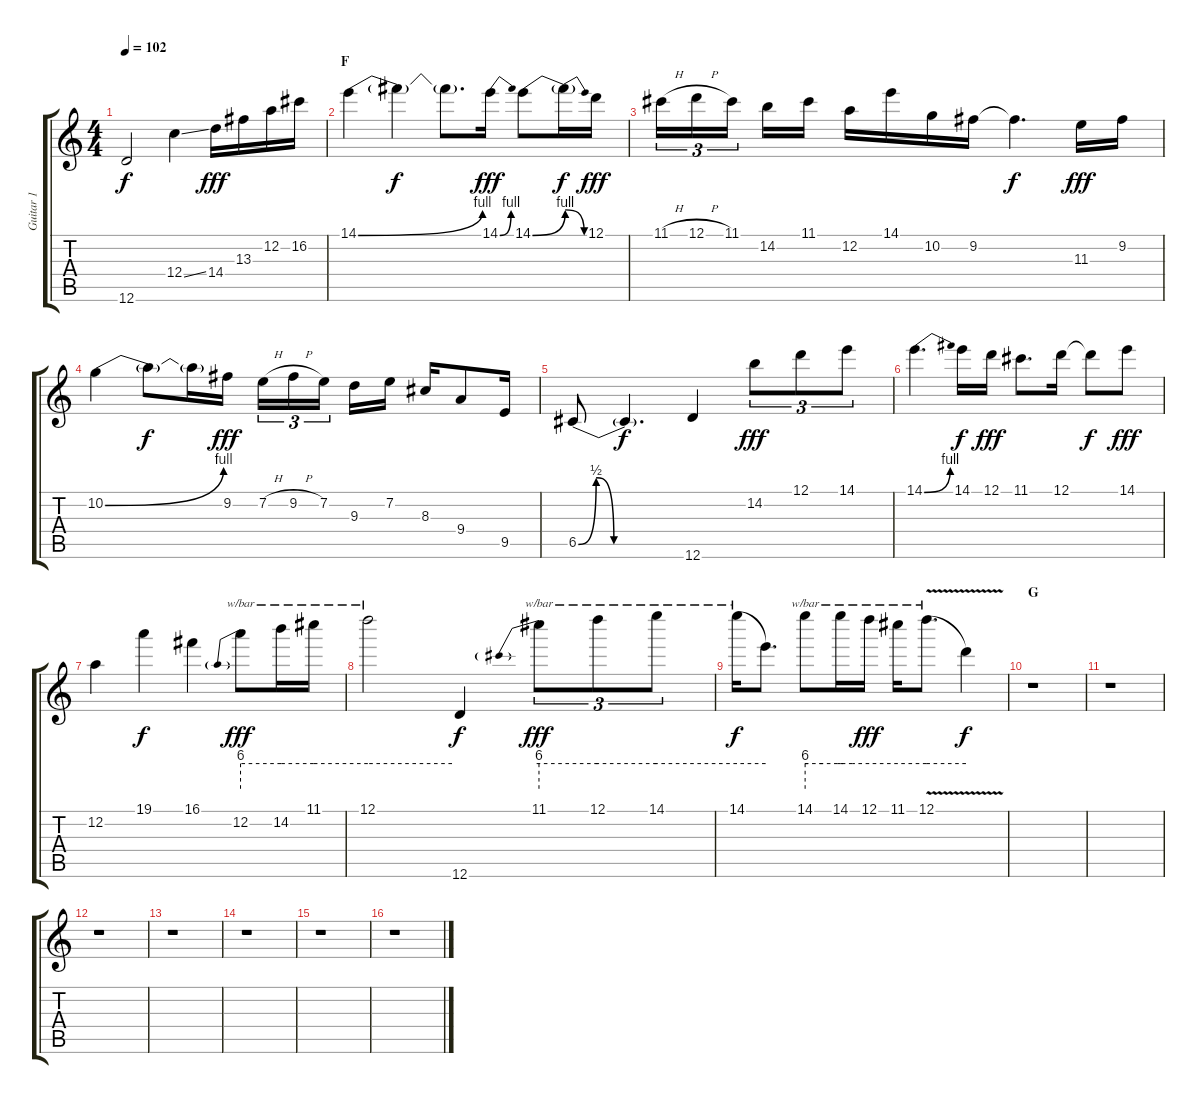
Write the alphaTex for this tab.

\track ("Guitar 1" "Guitar 1") {instrument distortionguitar}
\staff {score tabs}
\tuning (D4 A3 F3 C3 G2 D2) {hide}
\ts (4 4)
\tempo 102
\clef g2
\ks c
12.6.2{dy f} 12.4{ss}.4 14.4.16{dy fff} 13.3.16 12.2.16 16.2.16 |
\section ("" "F")
14.1{be (bend 0 0 60 4)}.4 14.1{t}.4{dy f} 14.1{t}.8{d} 14.1{be (bend 0 0 60 4)}.16{dy fff} 14.1{be (bend 0 0 60 4)}.8 14.1{be (release 0 4 60 0) t}.16{dy f} 12.1.16{dy fff} |
11.1{h}.16{tu (3 2)} 12.1{h}.16{tu (3 2)} 11.1.16{tu (3 2)} 14.2.16 11.1.16 12.2.16 14.1.16 10.2.16 9.2.16 9.2{t}.4{d dy f} 11.3.16{dy fff} 9.2.16 |
10.2{be (bend 0 0 60 4)}.4 10.2{t}.8{dy f} 10.2{t}.16 9.2.16{dy fff} 7.2{h}.16{tu (3 2)} 9.2{h}.16{tu (3 2)} 7.2.16{tu (3 2)} 9.3.16 7.2.16 8.3.16 9.4.8 9.5.16 |
6.5{be (custom 0 0 10 2 20 0 30 0 60 0)}.8 6.5{t}.4{d dy f} 12.6.4 14.2.8{tu (3 2) dy fff} 12.1.8{tu (3 2)} 14.1.8{tu (3 2)} |
14.1{be (bend 0 0 60 4)}.4{d} 14.1.16{dy f} 12.1.16{dy fff} 11.1.8{d} 12.1.16 12.1{t}.8{dy f} 14.1.8{dy fff} |
12.2.4 19.1.4{dy f} 16.1.4 12.2.8{tbe (predive default 0 24 60 24) dy fff} 14.2.16{tbe (hold default 0 24 60 24)} 11.1.16{tbe (hold default 0 24 60 24)} |
12.1.2{tbe (hold default 0 24 60 24)} 12.6.4{dy f} 11.1.8{tu (3 2) tbe (predive default 0 24 60 24) dy fff} 12.1.8{tu (3 2) tbe (hold default 0 24 60 24)} 14.1.8{tu (3 2) tbe (hold default 0 24 60 24)} |
14.1.16{tbe (hold default 0 24 60 24) dy f} 14.1{t}.8{d} 14.1.8{tbe (custom default 0 24 5 24 30 24 55 24 60 24)} 14.1.16{tbe (custom default 0 24 5 24 25 24 30 24 60 24)} 12.1.16{tbe (hold default 0 24 60 24) dy fff} 11.1.16{tbe (hold default 0 24 60 24)} 12.1{v}.8{d tbe (hold default 0 24 60 24)} 12.1{t}.4{dy f} |
\section ("" "G")
r.1 |
r.1 |
r.1 |
r.1 |
r.1 |
r.1 |
r.1
